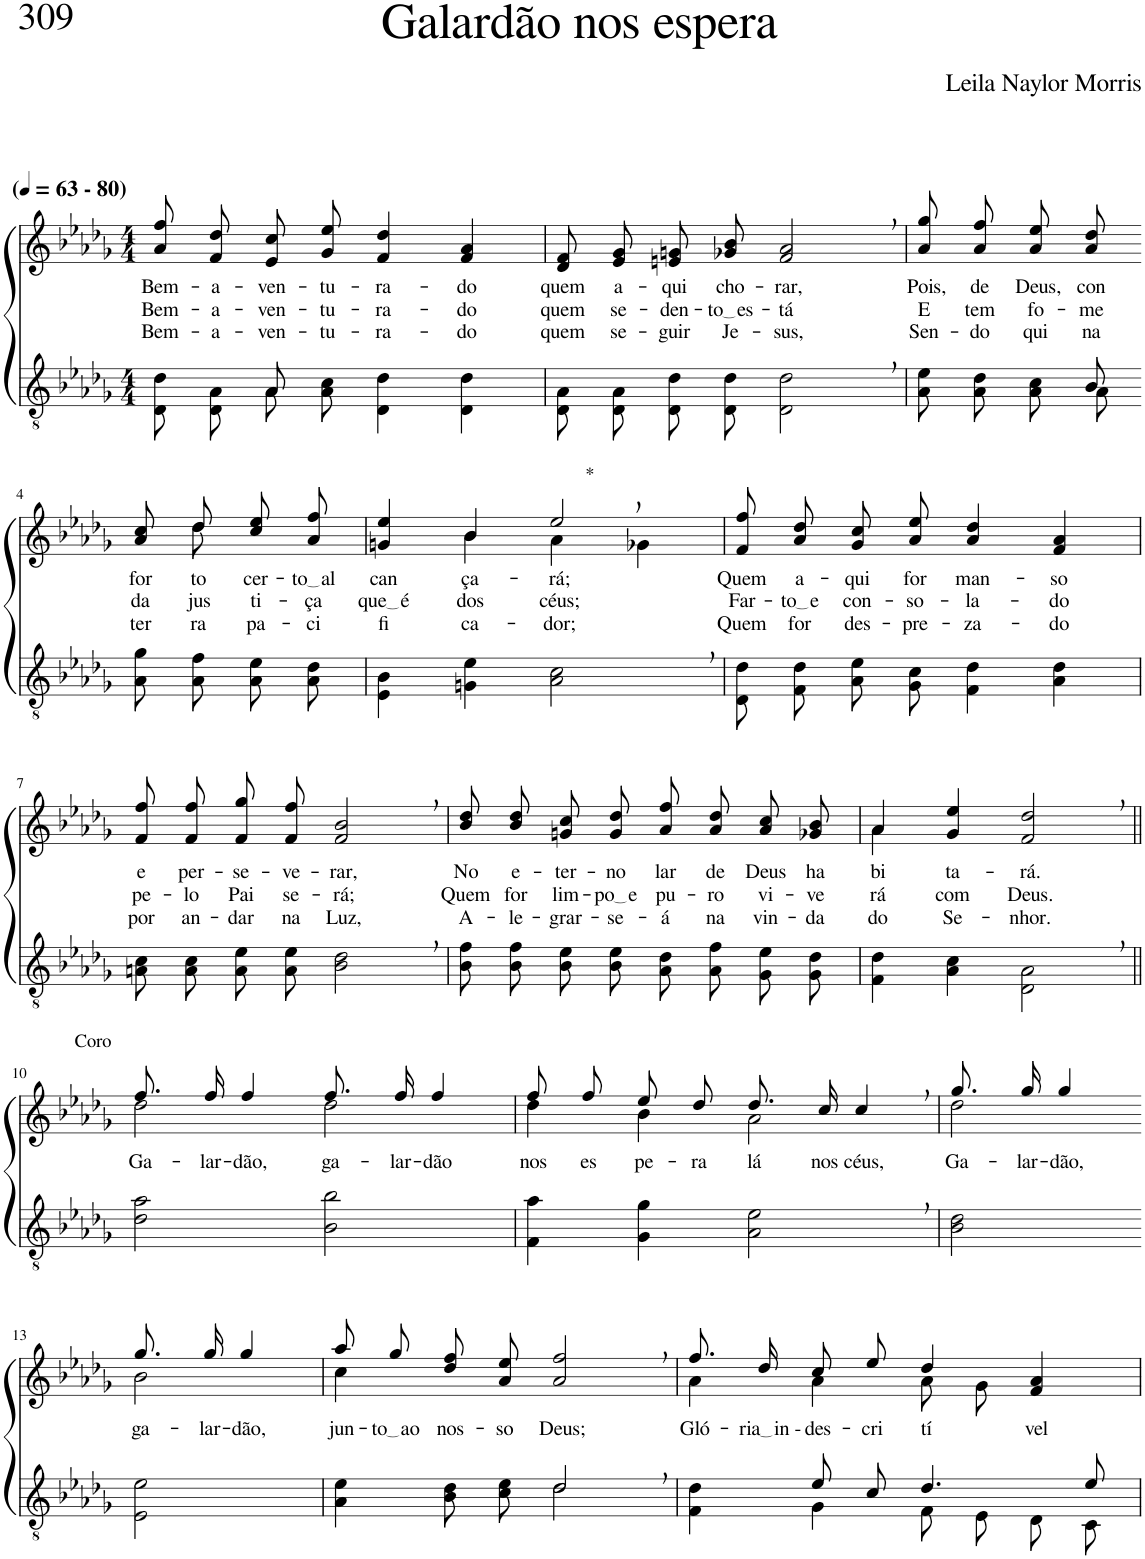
**kern	**kern	**text	**text	**text
*part2	*part1	*part1	*part1	*part1
*staff2	*staff1	*staff1	*staff1	*staff1
*I"Parte III e IV	*I"Parte I e II	*	*	*
*clefGv2	*clefG2	*	*	*
*Trd3c5	*Trd3c5	*	*	*
*k[b-e-a-d-g-]	*k[b-e-a-d-g-]	*	*	*
*M4/4	*M4/4	*	*	*
*MM63	*MM63	*	*	*
=1	=1	=1	=1	=1
*^	*	*	*	*
!	!	!LO:TX:a:B:t=(	!	!	!
!	!	!LO:TX:a:B:t=- 80)	!	!	!
!	!	!	!LO:LY:b	!LO:LY:b	!LO:LY:b
4ryy	8D-/ 8d-/L	8a-\ 8ff\L	Bem-	Bem-	Bem-
!	!	!	!LO:LY:b	!LO:LY:b	!LO:LY:b
.	8D-/ 8A-/J	8f\ 8dd-\J	-a-	-a-	-a-
!	!	!	!LO:LY:b	!LO:LY:b	!LO:LY:b
8A-/	8A-\L	8e-/ 8cc/L	-ven-	-ven-	-ven-
!	!	!	!LO:LY:b	!LO:LY:b	!LO:LY:b
2ryy	8A-\ 8c\J	8g-/ 8ee-/J	-tu-	-tu-	-tu-
!	!	!	!LO:LY:b	!LO:LY:b	!LO:LY:b
.	4D-\ 4d-\	4f/ 4dd-/	-ra-	-ra-	-ra-
!	!	!	!LO:LY:b	!LO:LY:b	!LO:LY:b
.	4D-\ 4d-\	4f/ 4a-/	-do	-do	-do
8ryy	.	.	.	.	.
*v	*v	*	*	*	*
=2	=2	=2	=2	=2
!	!	!LO:LY:b	!LO:LY:b	!LO:LY:b
8D-/ 8A-/L	8d-/ 8f/L	quem	quem	quem
!	!	!LO:LY:b	!LO:LY:b	!LO:LY:b
8D-/ 8A-/J	8e-/ 8g-/J	a-	se-	se-
!	!	!LO:LY:b	!LO:LY:b	!LO:LY:b
8D-/ 8d-/L	8en/ 8gn/L	-qui	-den-	-guir
!	!	!LO:LY:b	!LO:LY:b	!LO:LY:b
8D-/ 8d-/J	8g-X/ 8b-/J	cho-	to es	Je-
!	!	!LO:LY:b	!LO:LY:b	!LO:LY:b
2D-\, 2d-\,	2f/, 2a-/,	-rar,	-tá	-sus,
=3	=3	=3	=3	=3
*^	*	*	*	*
!	!	!	!LO:LY:b	!LO:LY:b	!LO:LY:b
8A-\ 8e-\L	4.ryy	8a-\ 8gg-\L	Pois,	E	Sen-
!	!	!	!LO:LY:b	!LO:LY:b	!LO:LY:b
8A-\ 8d-\J	.	8a-\ 8ff\J	de	tem	-do
!	!	!	!LO:LY:b	!LO:LY:b	!LO:LY:b
8A-/ 8c/L	.	8a-\ 8ee-\L	Deus,	fo-	qui
!	!	!	!LO:LY:b	!LO:LY:b	!LO:LY:b
8A-/J	8B-/	8a-\ 8dd-\J	con-	-me	na
!!LO:LB:g=z
=4-	=4-	=4-	=4-	=4-	=4-
*	*	*^	*	*	*
!	!	!	!	!LO:LY:b	!LO:LY:b	!LO:LY:b
*v	*v	*	*	*	*	*
8A-\ 8g-\L	8ryy	8a-\ 8cc\L	-for-	da	ter-
!	!	!	!LO:LY:b	!LO:LY:b	!LO:LY:b
8A-\ 8f\J	8dd-\	8dd-\J	-to	jus-	-ra
!	!	!	!LO:LY:b	!LO:LY:b	!LO:LY:b
8A-\ 8e-\L	4ryy	8cc\ 8ee-\L	cer-	-ti-	pa-
!	!	!	!LO:LY:b	!LO:LY:b	!LO:LY:b
8A-\ 8d-\J	.	8a-\ 8ff\J	to al	-ça	-ci-
=5	=5	=5	=5	=5	=5
!	!	!	!LO:LY:b	!LO:LY:b	!LO:LY:b
4E-\ 4B-\	4gn/ 4ee-/	4ryy	-can-	que é	-fi-
!	!	!	!LO:LY:b	!LO:LY:b	!LO:LY:b
4Gn\ 4e-\	4b-/	4b-\	-ça-	dos	-ca-
!	!LO:TX:a:t=*	!	!	!	!
!	!	!	!LO:LY:b	!LO:LY:b	!LO:LY:b
2A-\, 2c\,	2ee-,/	4a-\	-rá;	céus;	-dor;
.	.	4g-X\	.	.	.
=6	=6	=6	=6	=6	=6
!	!	!	!LO:LY:b	!LO:LY:b	!LO:LY:b
*	*v	*v	*	*	*
8D-/ 8d-/L	8f/ 8ff/L	Quem	Far-	Quem
!	!	!LO:LY:b	!LO:LY:b	!LO:LY:b
8F/ 8d-/J	8a-/ 8dd-/J	a-	to e	for
!	!	!LO:LY:b	!LO:LY:b	!LO:LY:b
8A-\ 8e-\L	8g-\ 8cc\L	-qui	con-	des-
!	!	!LO:LY:b	!LO:LY:b	!LO:LY:b
8G-\ 8c\J	8a-\ 8ee-\J	for	-so-	-pre-
!	!	!LO:LY:b	!LO:LY:b	!LO:LY:b
4F\ 4d-\	4a-/ 4dd-/	man-	-la-	-za-
!	!	!LO:LY:b	!LO:LY:b	!LO:LY:b
4A-\ 4d-\	4f/ 4a-/	-so	-do	-do
!!LO:LB:g=z
=7	=7	=7	=7	=7
!	!	!LO:LY:b	!LO:LY:b	!LO:LY:b
8An\ 8c\L	8f\ 8ff\L	e	pe-	por
!	!	!LO:LY:b	!LO:LY:b	!LO:LY:b
8A\ 8c\J	8f\ 8ff\J	per-	-lo	an-
!	!	!LO:LY:b	!LO:LY:b	!LO:LY:b
8A\ 8e-\L	8f\ 8gg-\L	-se-	Pai	-dar
!	!	!LO:LY:b	!LO:LY:b	!LO:LY:b
8A\ 8e-\J	8f\ 8ff\J	-ve-	se-	na
!	!	!LO:LY:b	!LO:LY:b	!LO:LY:b
2B-\, 2d-\,	2f/, 2b-/,	-rar,	-rá;	Luz,
=8	=8	=8	=8	=8
!	!	!LO:LY:b	!LO:LY:b	!LO:LY:b
8B-\ 8f\L	8b-\ 8dd-\L	No	Quem	A-
!	!	!LO:LY:b	!LO:LY:b	!LO:LY:b
8B-\ 8f\J	8b-\ 8dd-\J	e-	for	-le-
!	!	!LO:LY:b	!LO:LY:b	!LO:LY:b
8B-\ 8e-\L	8gn\ 8cc\L	-ter-	lim-	-grar-
!	!	!LO:LY:b	!LO:LY:b	!LO:LY:b
8B-\ 8e-\J	8g\ 8dd-\J	-no	po e	-se-
!	!	!LO:LY:b	!LO:LY:b	!LO:LY:b
8A-\ 8d-\L	8a-\ 8ff\L	lar	pu-	-á
!	!	!LO:LY:b	!LO:LY:b	!LO:LY:b
8A-\ 8f\J	8a-\ 8dd-\J	de	-ro	na
!	!	!LO:LY:b	!LO:LY:b	!LO:LY:b
8G-\ 8e-\L	8a-/ 8cc/L	Deus	vi-	vin-
!	!	!LO:LY:b	!LO:LY:b	!LO:LY:b
8G-\ 8d-\J	8g-X/ 8b-/J	ha-	-ve-	-da
=9	=9	=9	=9	=9
*	*^	*	*	*
!	!	!	!LO:LY:b	!LO:LY:b	!LO:LY:b
4F\ 4d-\	4a-/	4a-\	-bi-	-rá	do
!	!	!	!LO:LY:b	!LO:LY:b	!LO:LY:b
4A-\ 4c\	4g-/ 4ee-/	2.ryy	-ta-	com	Se-
!	!	!	!LO:LY:b	!LO:LY:b	!LO:LY:b
2D-\, 2A-\,	2f/, 2dd-/,	.	-rá.	Deus.	-nhor.
!!LO:LB:g=z	!!
=10||	=10||	=10||	=10||	=10||	=10||
!	!LO:TX:a:t=Coro	!	!	!	!
!	!	!	!LO:LY:b	!	!
2d-\ 2a-\	8.ff/L	2dd-\	Ga-	.	.
!	!	!	!LO:LY:b	!	!
.	16ff/Jk	.	-lar-	.	.
!	!	!	!LO:LY:b	!	!
.	4ff/	.	-dão,	.	.
!	!	!	!LO:LY:b	!	!
2B-\ 2b-\	8.ff/L	2dd-\	ga-	.	.
!	!	!	!LO:LY:b	!	!
.	16ff/Jk	.	-lar-	.	.
!	!	!	!LO:LY:b	!	!
.	4ff/	.	-dão	.	.
=11	=11	=11	=11	=11	=11
!	!	!	!LO:LY:b	!	!
4F\ 4a-\	8ff/L	4dd-\	nos	.	.
!	!	!	!LO:LY:b	!	!
.	8ff/J	.	es-	.	.
!	!	!	!LO:LY:b	!	!
4G-\ 4g-\	8ee-/L	4b-\	-pe-	.	.
!	!	!	!LO:LY:b	!	!
.	8dd-/J	.	-ra	.	.
!	!	!	!LO:LY:b	!	!
2A-\, 2e-\,	8.dd-/L	2a-\	lá	.	.
!	!	!	!LO:LY:b	!	!
.	16cc/Jk	.	nos	.	.
!	!	!	!LO:LY:b	!	!
.	4cc,/	.	céus,	.	.
=12	=12	=12	=12	=12	=12
!	!	!	!LO:LY:b	!	!
2B-\ 2d-\	8.gg-/L	2dd-\	Ga-	.	.
!	!	!	!LO:LY:b	!	!
.	16gg-/Jk	.	-lar-	.	.
!	!	!	!LO:LY:b	!	!
.	4gg-/	.	-dão,	.	.
!!LO:LB:g=z	!!
=13-	=13-	=13-	=13-	=13-	=13-
!	!	!	!LO:LY:b	!	!
2E-\ 2e-\	8.gg-/L	2b-\	ga-	.	.
!	!	!	!LO:LY:b	!	!
.	16gg-/Jk	.	-lar-	.	.
!	!	!	!LO:LY:b	!	!
.	4gg-/	.	-dão,	.	.
=14	=14	=14	=14	=14	=14
*^	*	*	*	*	*
!	!	!	!	!LO:LY:b	!	!
2ryy	4A-\ 4e-\	8aa-/L	4cc\	jun-	.	.
!	!	!	!	!LO:LY:b	!	!
.	.	8gg-/J	.	to ao	.	.
!	!	!	!	!LO:LY:b	!	!
.	8B-\ 8d-\L	8dd-\ 8ff\L	2.ryy	nos-	.	.
!	!	!	!	!LO:LY:b	!	!
.	8c\ 8e-\J	8a-\ 8ee-\J	.	-so	.	.
!	!	!	!	!LO:LY:b	!	!
2d-,/	2d-\	2a-/, 2ff/,	.	Deus;	.	.
=15	=15	=15	=15	=15	=15	=15
!	!	!	!	!LO:LY:b	!	!
4ryy	4F\ 4d-\	8.ff/L	4a-\	Gló-	.	.
!	!	!	!	!LO:LY:b	!	!
.	.	16dd-/Jk	.	ria in -	.	.
!	!	!	!	!LO:LY:b	!	!
8e-/L	4G-\	8cc/L	4a-\	-des-	.	.
!	!	!	!	!LO:LY:b	!	!
8c/J	.	8ee-/J	.	-cri-	.	.
!	!	!	!	!LO:LY:b	!	!
4.d-/	8F\L	4dd-/	8a-\L	-tí-	.	.
.	8E-\J	.	8g-\J	.	.	.
!	!	!	!	!LO:LY:b	!	!
.	8D-\L	4f/ 4a-/	4ryy	-vel	.	.
8e-/	8C\J	.	.	.	.	.
*v	*v	*	*	*	*	*
*	*v	*v	*	*	*
=	=	=	=	=
*-	*-	*-	*-	*-
